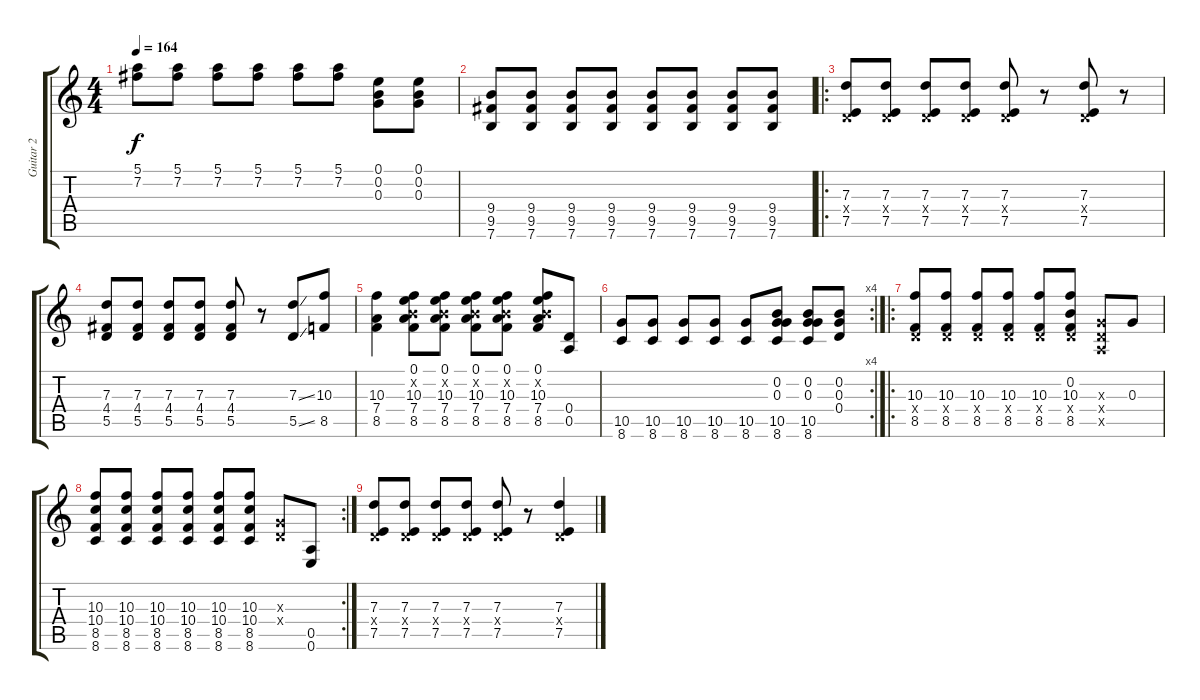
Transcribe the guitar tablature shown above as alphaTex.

\track ("Guitar 2" "Guitar 2") {instrument overdrivenguitar}
\staff {score tabs}
\tuning (E4 B3 G3 D3 A2 E2) {hide}
\ts (4 4)
\tempo 164
\clef g2
\ks c
(5.1 7.2).8{dy f} (5.1 7.2).8 (5.1 7.2).8 (5.1 7.2).8 (5.1 7.2).8 (5.1 7.2).8 (0.1 0.2 0.3).8 (0.1 0.2 0.3).8 |
(9.4 9.5 7.6).8 (9.4 9.5 7.6).8 (9.4 9.5 7.6).8 (9.4 9.5 7.6).8 (9.4 9.5 7.6).8 (9.4 9.5 7.6).8 (9.4 9.5 7.6).8 (9.4 9.5 7.6).8 |
\ro
(7.3 0.4{x} 7.5).8 (7.3 0.4{x} 7.5).8 (7.3 0.4{x} 7.5).8 (7.3 0.4{x} 7.5).8 (7.3 0.4{x} 7.5).8 r.8 (7.3 0.4{x} 7.5).8 r.8 |
(7.3 4.4 5.5).8 (7.3 4.4 5.5).8 (7.3 4.4 5.5).8 (7.3 4.4 5.5).8 (7.3 4.4 5.5).8 r.8 (7.3{ss} 5.5{ss}).8 (10.3 8.5).8 |
(10.3 7.4 8.5).4 (0.1 0.2{x} 10.3 7.4 8.5).8 (0.1 0.2{x} 10.3 7.4 8.5).8 (0.1 0.2{x} 10.3 7.4 8.5).8 (0.1 0.2{x} 10.3 7.4 8.5).8 (0.1 0.2{x} 10.3 7.4 8.5).8 (0.4 0.5).8 |
\rc 4
(10.5 8.6).8 (10.5 8.6).8 (10.5 8.6).8 (10.5 8.6).8 (10.5 8.6).8 (0.2 0.3 10.5 8.6).8 (0.2 0.3 10.5 8.6).8 (0.2 0.3 0.4).8 |
\ro
(10.3 0.4{x} 8.5).8 (10.3 0.4{x} 8.5).8 (10.3 0.4{x} 8.5).8 (10.3 0.4{x} 8.5).8 (10.3 0.4{x} 8.5).8 (0.2 10.3 0.4{x} 8.5).8 (0.3{x} 0.4{x} 0.5{x}).8 0.3.8 |
\rc 2
(10.3 10.4 8.5 8.6).8 (10.3 10.4 8.5 8.6).8 (10.3 10.4 8.5 8.6).8 (10.3 10.4 8.5 8.6).8 (10.3 10.4 8.5 8.6).8 (10.3 10.4 8.5 8.6).8 (0.3{x} 0.4{x}).8 (0.5 0.6).8 |
(7.3 0.4{x} 7.5).8 (7.3 0.4{x} 7.5).8 (7.3 0.4{x} 7.5).8 (7.3 0.4{x} 7.5).8 (7.3 0.4{x} 7.5).8 r.8 (7.3 0.4{x} 7.5).4
